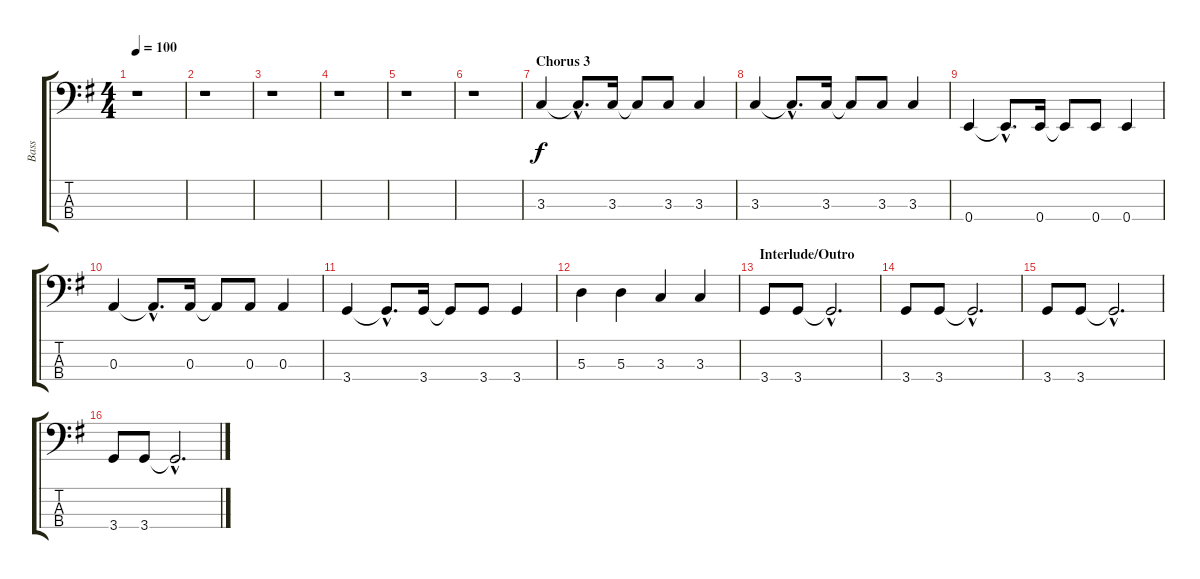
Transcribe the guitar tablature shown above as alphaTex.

\track ("Bass" "Bass") {instrument electricbassfinger}
\staff {score tabs}
\tuning (G2 D2 A1 E1) {hide}
\ts (4 4)
\tempo 100
\clef f4
\ks g
r.1{dy f} |
r.1 |
r.1 |
r.1 |
r.1 |
r.1 |
\section ("" "Chorus 3")
3.3.4 3.3{hac t}.8{d} 3.3.16 3.3{t}.8 3.3.8 3.3.4 |
3.3.4 3.3{hac t}.8{d} 3.3.16 3.3{t}.8 3.3.8 3.3.4 |
0.4.4 0.4{hac t}.8{d} 0.4.16 0.4{t}.8 0.4.8 0.4.4 |
0.3.4 0.3{hac t}.8{d} 0.3.16 0.3{t}.8 0.3.8 0.3.4 |
3.4.4 3.4{hac t}.8{d} 3.4.16 3.4{t}.8 3.4.8 3.4.4 |
5.3.4 5.3.4 3.3.4 3.3.4 |
\section ("" "Interlude/Outro")
3.4.8 3.4.8 3.4{hac t}.2{d} |
3.4.8 3.4.8 3.4{hac t}.2{d} |
3.4.8 3.4.8 3.4{hac t}.2{d} |
3.4.8 3.4.8 3.4{hac t}.2{d}
